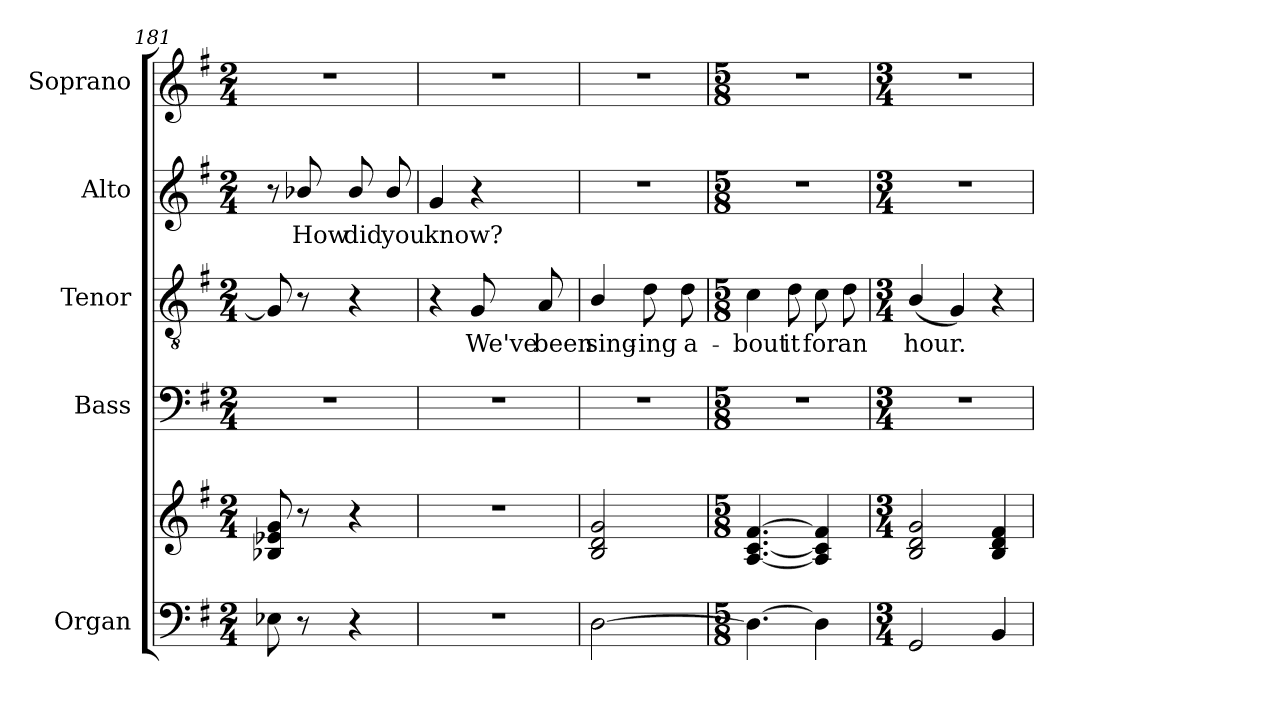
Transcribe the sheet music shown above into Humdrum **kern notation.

**kern	**kern	**kern	**kern	**text	**kern	**text	**kern
*part5	*part5	*part4	*part3	*part3	*part2	*part2	*part1
*staff6	*staff5	*staff4	*staff3	*staff3	*staff2	*staff2	*staff1
*I"Organ	*	*I"Bass	*I"Tenor	*	*I"Alto	*	*I"Soprano
*I'Org.	*	*I'B.	*I'T.	*	*I'A.	*	*I'S.
!!LO:LB:g=z
*clefF4	*clefG2	*clefF4	*clefGv2	*	*clefG2	*	*clefG2
*	*	*	*ITrd7c12	*	*	*	*
*k[f#]	*k[f#]	*k[f#]	*k[f#]	*	*k[f#]	*	*k[f#]
*G:	*G:	*G:	*G:	*	*G:	*	*G:
*M2/4	*M2/4	*M2/4	*M2/4	*	*M2/4	*	*M2/4
=181	=181	=181	=181	=181	=181	=181	=181
!	!	!LO:N:vis=1	!	!	!	!	!LO:N:vis=1
8E-Xi\	8B-Xi/ 8e-Xi 8gi	2r	8GGi/]	.	8r	.	2r
!	!	!	!	!	!	!LO:LY:b:color=#000000	!
8r	8r	.	8r	.	8b-Xi/	How	.
!	!	!	!	!	!	!LO:LY:b:color=#000000	!
4r	4r	.	4r	.	8b-i/	did	.
!	!	!	!	!	!	!LO:LY:b:color=#000000	!
.	.	.	.	.	8b-i/	you	.
=182	=182	=182	=182	=182	=182	=182	=182
!LO:N:vis=1	!LO:N:vis=1	!LO:N:vis=1	!	!	!	!	!
!	!	!	!	!	!	!LO:LY:b:color=#000000	!LO:N:vis=1
2r	2r	2r	4r	.	4gi/	know?	2r
!	!	!	!	!LO:LY:b:color=#000000	!	!	!
.	.	.	8GGi/	We've	4r	.	.
!	!	!	!	!LO:LY:b:color=#000000	!	!	!
.	.	.	8AAi/	been	.	.	.
=183	=183	=183	=183	=183	=183	=183	=183
!	!	!LO:N:vis=1	!	!	!	!	!
!	!	!	!	!LO:LY:b:color=#000000	!LO:N:vis=1	!	!LO:N:vis=1
[2Di\	2Bi/ 2di 2gi	2r	4BBi/	sing-	2r	.	2r
!	!	!	!	!LO:LY:b:color=#000000	!	!	!
.	.	.	8Di\	-ing	.	.	.
!	!	!	!	!LO:LY:b:color=#000000	!	!	!
.	.	.	8Di\	a-	.	.	.
=184	=184	=184	=184	=184	=184	=184	=184
*M5/8	*M5/8	*M5/8	*M5/8	*	*M5/8	*	*M5/8
!	!	!LO:N:vis=1	!	!	!	!	!
!	!	!	!	!LO:LY:b:color=#000000	!LO:N:vis=1	!	!LO:N:vis=1
4.Di\_	[4.Ai/ [4.ci [4.f#i	8%5r	4Ci\	-bout	8%5r	.	8%5r
!	!	!	!	!LO:LY:b:color=#000000	!	!	!
.	.	.	8Di\	it	.	.	.
!	!	!	!	!LO:LY:b:color=#000000	!	!	!
4Di\]	4Ai/] 4ci] 4f#i]	.	8Ci\	for	.	.	.
!	!	!	!	!LO:LY:b:color=#000000	!	!	!
.	.	.	8Di\	an	.	.	.
=185	=185	=185	=185	=185	=185	=185	=185
*M3/4	*M3/4	*M3/4	*M3/4	*	*M3/4	*	*M3/4
!	!	!LO:N:vis=1	!	!	!	!	!
!	!	!	!	!LO:LY:b:color=#000000	!LO:N:vis=1	!	!LO:N:vis=1
2GGi/	2Bi/ 2di 2gi	2.r	(4BBi/	hour.	2.r	.	2.r
.	.	.	4GGi/)	.	.	.	.
4BBi/	4Bi/ 4di 4f#i	.	4r	.	.	.	.
=	=	=	=	=	=	=	=
*-	*-	*-	*-	*-	*-	*-	*-
